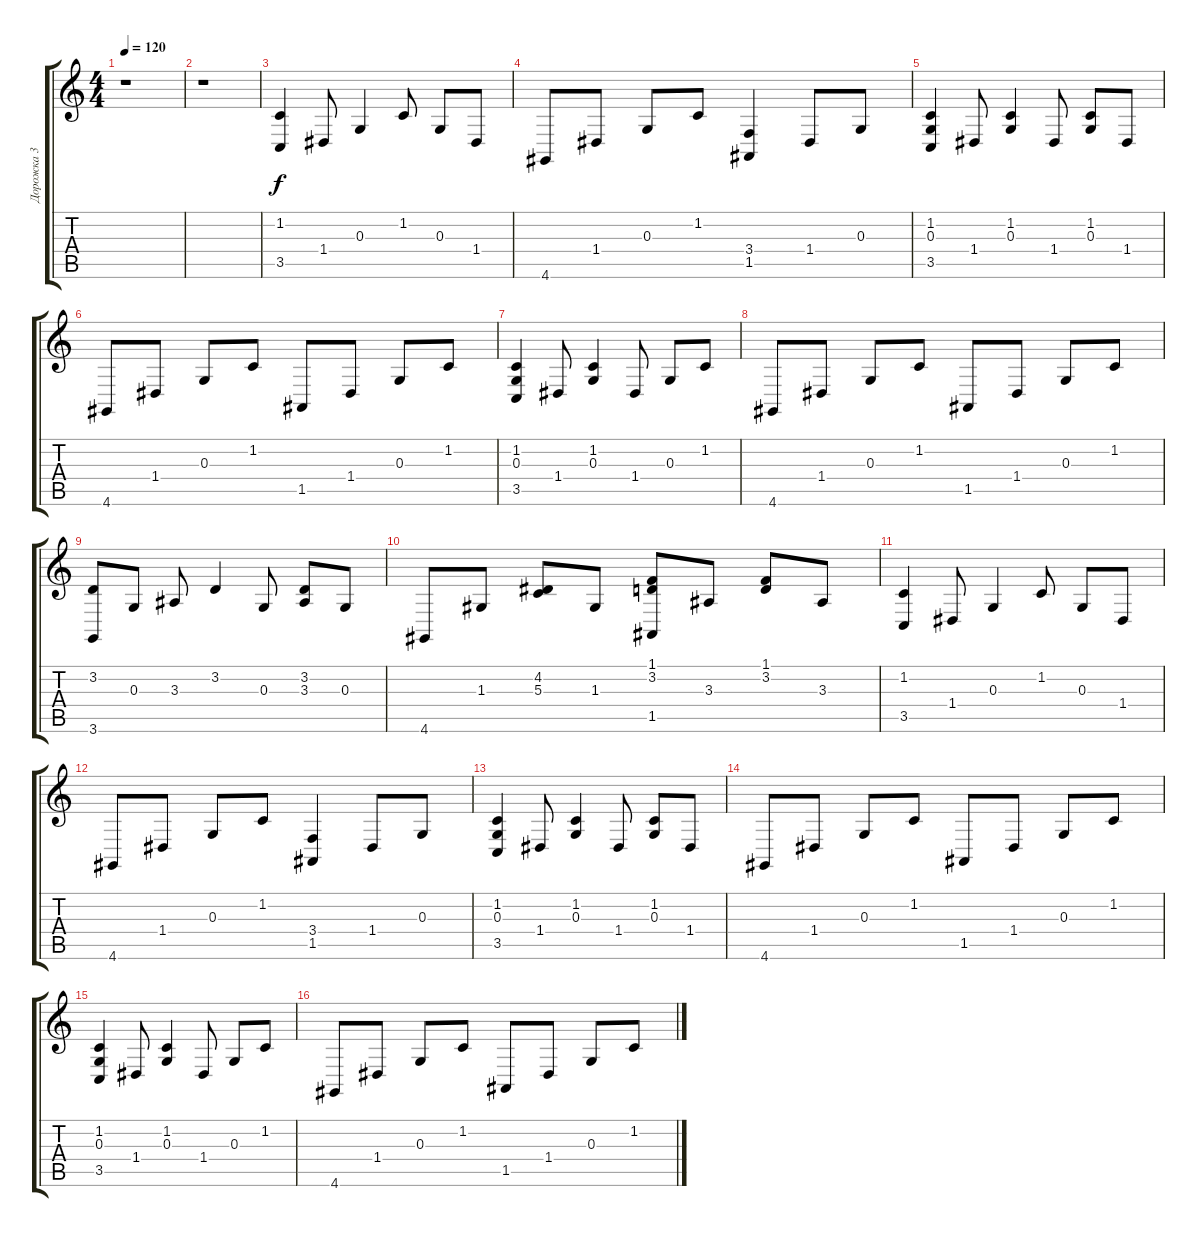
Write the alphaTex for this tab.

\track ("Дорожка 3" "Дорожка 3") {instrument brightacousticpiano}
\staff {score tabs}
\tuning (E4 B3 G3 D3 A2 E2) {hide}
\ts (4 4)
\tempo 120
\clef g2
\ks c
r.1{dy f} |
r.1 |
(1.2 3.5).4 1.4.8 0.3.4 1.2.8 0.3.8 1.4.8 |
4.6.8 1.4.8 0.3.8 1.2.8 (3.4 1.5).4 1.4.8 0.3.8 |
(1.2 0.3 3.5).4 1.4.8 (1.2 0.3).4 1.4.8 (1.2 0.3).8 1.4.8 |
4.6.8 1.4.8 0.3.8 1.2.8 1.5.8 1.4.8 0.3.8 1.2.8 |
(1.2 0.3 3.5).4 1.4.8 (1.2 0.3).4 1.4.8 0.3.8 1.2.8 |
4.6.8 1.4.8 0.3.8 1.2.8 1.5.8 1.4.8 0.3.8 1.2.8 |
(3.2 3.6).8 0.3.8 3.3.8 3.2.4 0.3.8 (3.2 3.3).8 0.3.8 |
4.6.8 1.3.8 (4.2 5.3).8 1.3.8 (1.1 3.2 1.5).8 3.3.8 (1.1 3.2).8 3.3.8 |
(1.2 3.5).4 1.4.8 0.3.4 1.2.8 0.3.8 1.4.8 |
4.6.8 1.4.8 0.3.8 1.2.8 (3.4 1.5).4 1.4.8 0.3.8 |
(1.2 0.3 3.5).4 1.4.8 (1.2 0.3).4 1.4.8 (1.2 0.3).8 1.4.8 |
4.6.8 1.4.8 0.3.8 1.2.8 1.5.8 1.4.8 0.3.8 1.2.8 |
(1.2 0.3 3.5).4 1.4.8 (1.2 0.3).4 1.4.8 0.3.8 1.2.8 |
4.6.8 1.4.8 0.3.8 1.2.8 1.5.8 1.4.8 0.3.8 1.2.8
